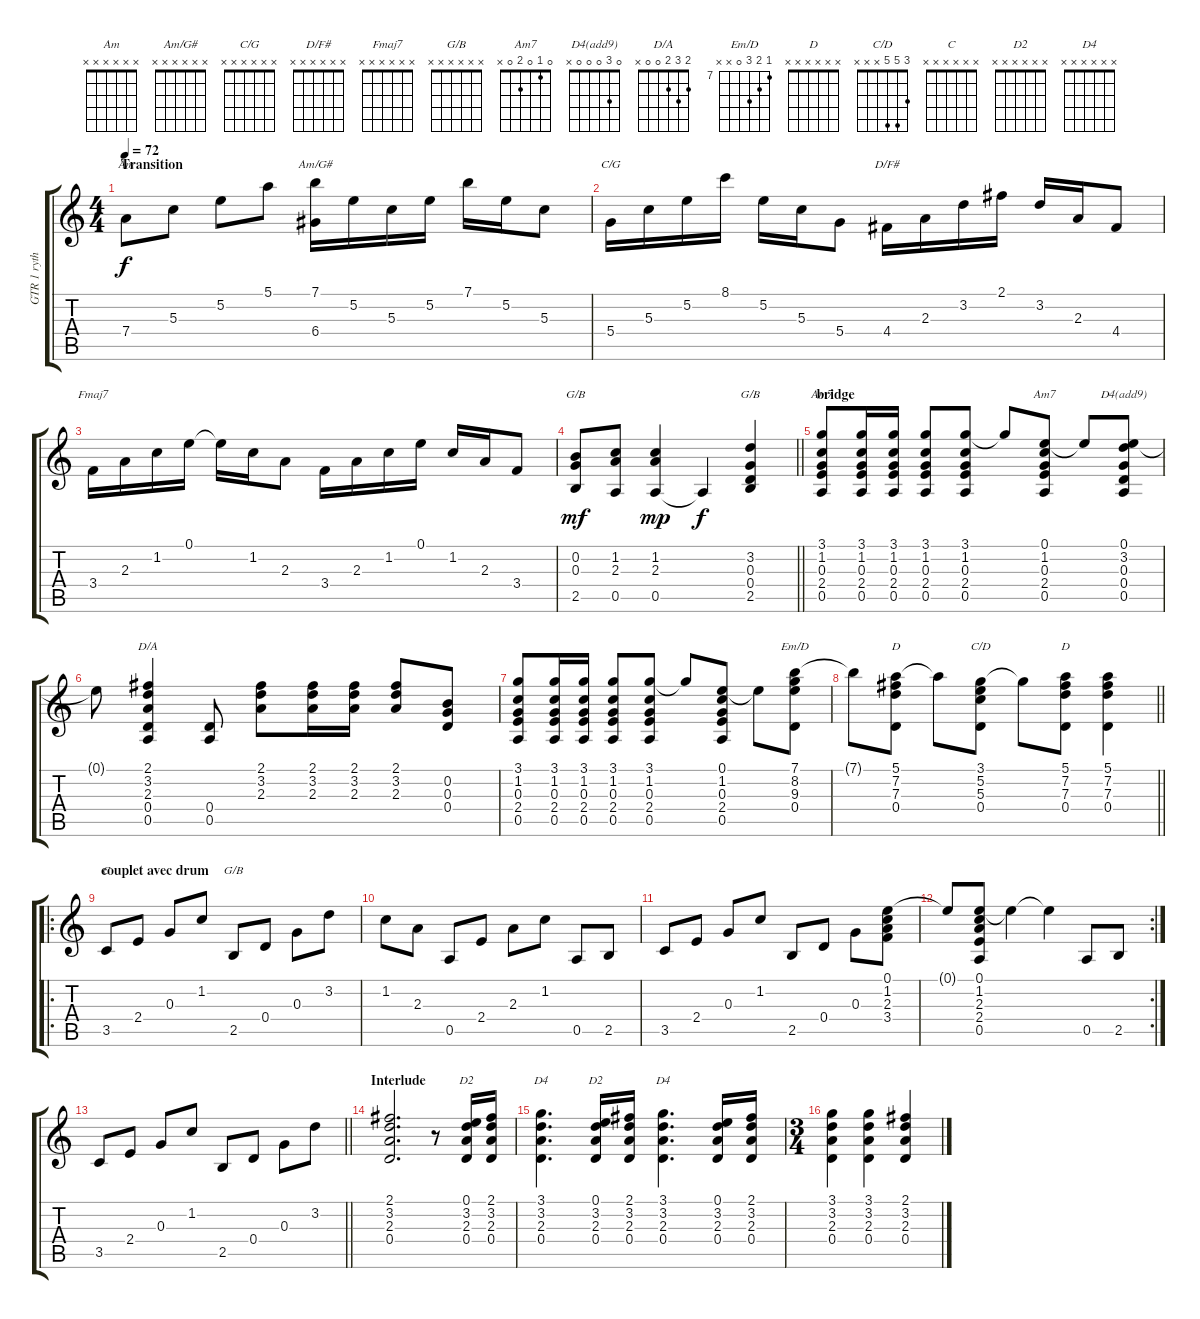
\track ("GTR 1 rythm Classique" "GTR 1 ryth") {instrument acousticguitarnylon}
\staff {score tabs}
\tuning (E4 B3 G3 D3 A2 E2) {hide}
\chord ("Am" x x x x x x)
\chord ("Am/G#" x x x x x x)
\chord ("C/G" x x x x x x)
\chord ("D/F#" x x x x x x)
\chord ("Fmaj7" x x x x x x)
\chord ("G/B" x 0 0 x 2 x)
\chord ("G/B" x 3 0 0 2 x)
\chord ("Am7" 3 1 0 2 0 x)
\chord ("Am7" 0 1 0 2 0 x)
\chord ("D4(add9)" 0 3 0 0 0 x)
\chord ("D/A" 2 3 2 0 0 x)
\chord ("Em/D" 7 8 9 0 x x) {firstfret 7}
\chord ("D" 5 7 7 0 x x) {firstfret 5}
\chord ("C/D" 3 5 5 x x x)
\chord ("D" x x x x x x)
\chord ("C" x x x x x x)
\chord ("G/B" x x x x x x)
\chord ("D2" 0 3 2 0 x x)
\chord ("D4" 3 3 2 0 x x)
\chord ("D2" x x x x x x)
\chord ("D4" x x x x x x)
\ts (4 4)
\section ("" "Transition")
\tempo 72
\clef g2
\ks c
7.4.8{ch "Am" dy f} 5.3.8 5.2.8 5.1.8 (7.1 6.4).16{ch "Am/G#"} 5.2.16 5.3.16 5.2.16 7.1.16 5.2.16 5.3.8 |
5.4.16{ch "C/G"} 5.3.16 5.2.16 8.1.16 5.2.16 5.3.16 5.4.8 4.4.16{ch "D/F#"} 2.3.16 3.2.16 2.1.16 3.2.16 2.3.16 4.4.8 |
3.4.16{ch "Fmaj7"} 2.3.16 1.2.16 0.1.16 0.1{t}.16 1.2.16 2.3.8 3.4.16 2.3.16 1.2.16 0.1.16 1.2.16 2.3.16 3.4.8 |
\barLineRight lightlight
(0.2 0.3 2.5).8{ch "G/B" dy mf} (1.2 2.3 0.5).8 (1.2 2.3 0.5).4{dy mp} 0.5{t}.4{dy f} (3.2 0.3 0.4 2.5).4{ch "G/B"} |
\section ("" "bridge")
(3.1 1.2 0.3 2.4 0.5).8{ch "Am7"} (3.1 1.2 0.3 2.4 0.5).16 (3.1 1.2 0.3 2.4 0.5).16 (3.1 1.2 0.3 2.4 0.5).8 (3.1 1.2 0.3 2.4 0.5).8 3.1{t}.8 (0.1 1.2 0.3 2.4 0.5).8{ch "Am7"} 0.1{t}.8 (0.1 3.2 0.3 0.4 0.5).8{ch "D4(add9)"} |
0.1{t}.8 (2.1 3.2 2.3 0.4 0.5).4{ch "D/A"} (0.4 0.5).8 (2.1 3.2 2.3).8 (2.1 3.2 2.3).16 (2.1 3.2 2.3).16 (2.1 3.2 2.3).8 (0.2 0.3 0.4).8 |
(3.1 1.2 0.3 2.4 0.5).8 (3.1 1.2 0.3 2.4 0.5).16 (3.1 1.2 0.3 2.4 0.5).16 (3.1 1.2 0.3 2.4 0.5).8 (3.1 1.2 0.3 2.4 0.5).8 3.1{t}.8 (0.1 1.2 0.3 2.4 0.5).8 0.1{t}.8 (7.1 8.2 9.3 0.4).8{ch "Em/D"} |
\barLineRight lightlight
7.1{t}.8 (5.1 7.2 7.3 0.4).8{ch "D"} 5.1{t}.8 (3.1 5.2 5.3 0.4).8{ch "C/D"} 3.1{t}.8 (5.1 7.2 7.3 0.4).8{ch "D"} (5.1 7.2 7.3 0.4).4 |
\ro
\section ("" "couplet avec drum")
3.5.8{ch "C"} 2.4.8 0.3.8 1.2.8 2.5.8{ch "G/B"} 0.4.8 0.3.8 3.2.8 |
1.2.8 2.3.8 0.5.8 2.4.8 2.3.8 1.2.8 0.5.8 2.5.8 |
3.5.8 2.4.8 0.3.8 1.2.8 2.5.8 0.4.8 0.3.8 (0.1 1.2 2.3 3.4).8 |
\rc 2
0.1{t}.8 (0.1 1.2 2.3 2.4 0.5).8 0.1{t}.4 0.1{t}.4 0.5.8 2.5.8 |
\barLineRight lightlight
3.5.8 2.4.8 0.3.8 1.2.8 2.5.8 0.4.8 0.3.8 3.2.8 |
\section ("" "Interlude")
(2.1 3.2 2.3 0.4).2{d} r.8 (0.1 3.2 2.3 0.4).16{ch "D2"} (2.1 3.2 2.3 0.4).16 |
(3.1 3.2 2.3 0.4).4{d ch "D4"} (0.1 3.2 2.3 0.4).16{ch "D2"} (2.1 3.2 2.3 0.4).16 (3.1 3.2 2.3 0.4).4{d ch "D4"} (0.1 3.2 2.3 0.4).16 (2.1 3.2 2.3 0.4).16 |
\ts (3 4)
(3.1 3.2 2.3 0.4).4 (3.1 3.2 2.3 0.4).4 (2.1 3.2 2.3 0.4).4
